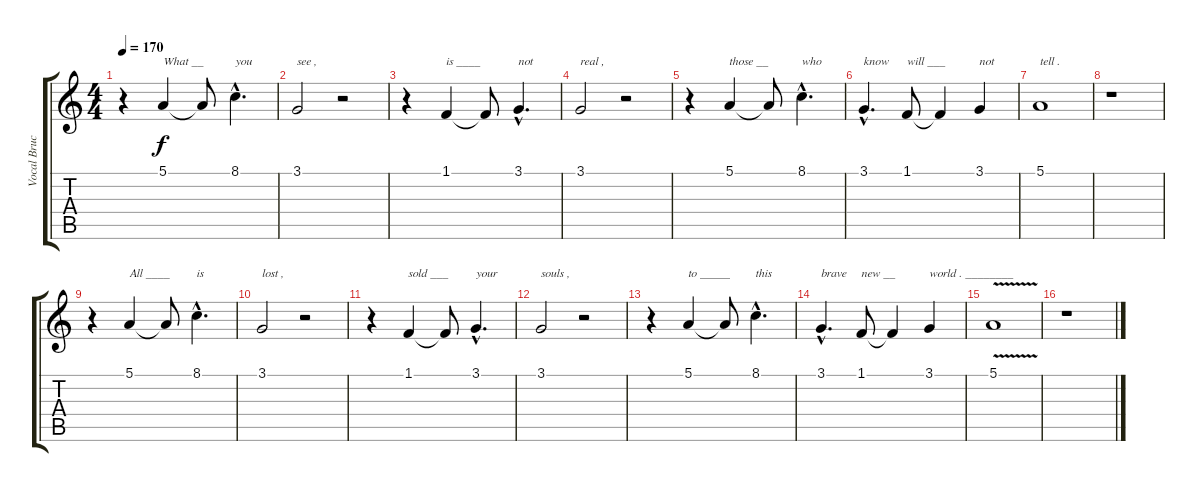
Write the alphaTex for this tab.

\track ("Vocal Bruce Dickinson" "Vocal Bruc") {instrument violin}
\staff {score tabs}
\tuning (E4 B3 G3 D3 A2 E2) {hide}
\ts (4 4)
\tempo 170
\clef g2
\ks c
r.4{dy f} 5.1.4{txt "What __"} 5.1{t}.8 8.1{hac}.4{d txt "you"} |
3.1.2{txt "see ,"} r.2 |
r.4 1.1.4{txt "is ____"} 1.1{t}.8 3.1{hac}.4{d txt "not"} |
3.1.2{txt "real ,"} r.2 |
r.4 5.1.4{txt "those __"} 5.1{t}.8 8.1{hac}.4{d txt "who"} |
3.1{hac}.4{d txt "know"} 1.1.8{txt "will ___"} 1.1{t}.4 3.1.4{txt "not"} |
5.1.1{txt "tell ."} |
r.1 |
r.4 5.1.4{txt "All ____"} 5.1{t}.8 8.1{hac}.4{d txt "is"} |
3.1.2{txt "lost ,"} r.2 |
r.4 1.1.4{txt "sold ___"} 1.1{t}.8 3.1{hac}.4{d txt "your"} |
3.1.2{txt "souls ,"} r.2 |
r.4 5.1.4{txt "to _____"} 5.1{t}.8 8.1{hac}.4{d txt "this"} |
3.1{hac}.4{d txt "brave"} 1.1.8{txt "new __"} 1.1{t}.4 3.1.4{txt "world . ________"} |
5.1{v}.1 |
r.1
